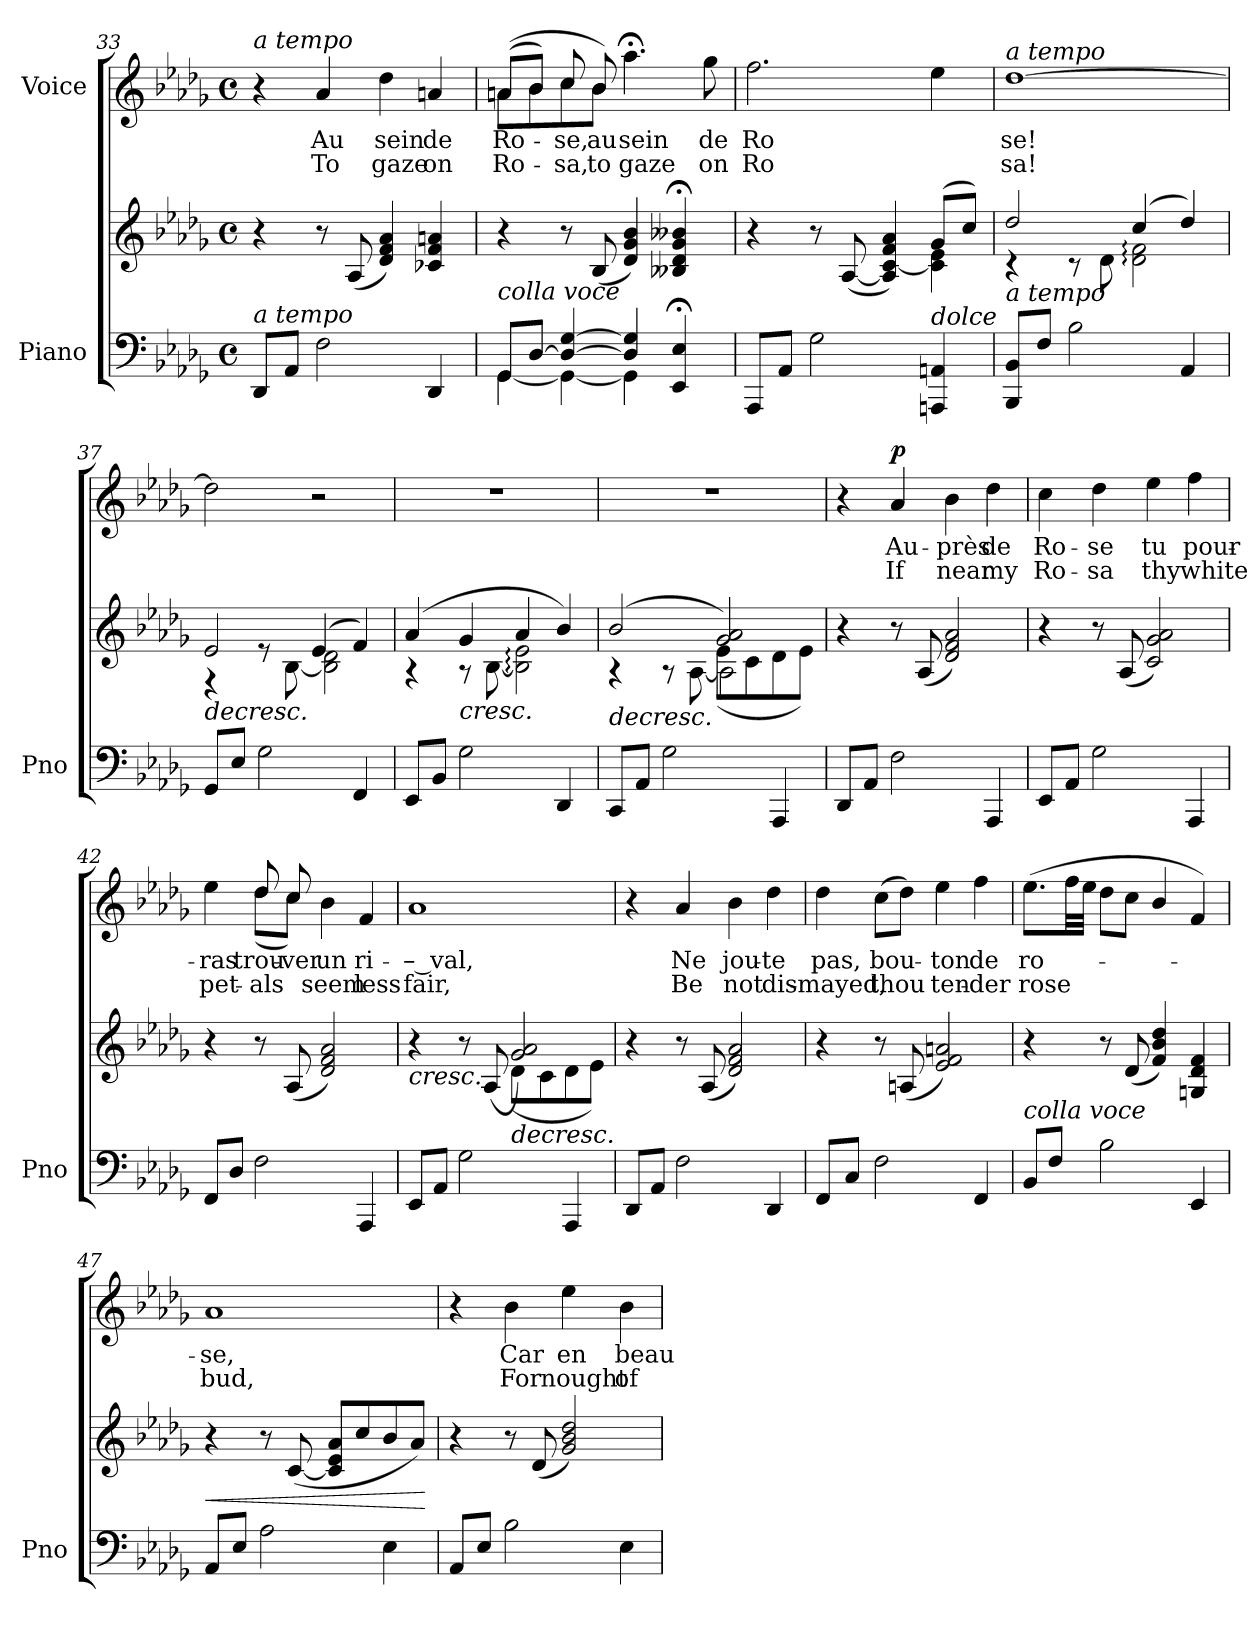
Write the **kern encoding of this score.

**kern	**kern	**dynam	**kern	**text	**text	**dynam
*part2	*part2	*part2	*part1	*part1	*part1	*part1
*staff3	*staff2	*staff2/3	*staff1	*staff1	*staff1	*staff1
*I"Piano	*	*	*I"Voice	*	*	*
*I'Pno	*	*	*	*	*	*
*clefF4	*clefG2	*	*clefG2	*	*	*
*k[b-e-a-d-g-]	*k[b-e-a-d-g-]	*	*k[b-e-a-d-g-]	*	*	*
*M4/4	*M4/4	*	*M4/4	*	*	*
*met(c)	*met(c)	*	*met(c)	*	*	*
=33	=33	=33	=33	=33	=33	=33
!	!	!	!LO:TX:a:i:t=a tempo	!	!	!
!LO:TX:a:i:t=a tempo	!	!	!	!	!	!
8DD-/L	4r	.	4r	.	.	.
8AA-/J	.	.	.	.	.	.
!	!	!	!	!LO:LY:b	!LO:LY:b	!
2F\	8r	.	4a-/	Au	To	.
.	(<8A-/	.	.	.	.	.
!	!	!	!	!LO:LY:b	!LO:LY:b	!
.	4d-/ 4f/ 4a-/)	.	4dd-\	sein	gaze	.
!	!	!	!	!LO:LY:b	!LO:LY:b	!
4DD-/	4c-X/ 4f/ 4an/	.	4an/	de	on	.
!!LO:LB:g=z
=34	=34	=34	=34	=34	=34	=34
*^	*	*	*	*	*	*
!	!	!	!	!LO:TX:a:i:t=rit. con grazia	!	!	!
!LO:TX:a:i:t=colla voce	!	!	!	!	!	!	!
!	!	!	!	!	!LO:LY:b	!LO:LY:b	!
*	*	*	*	*^	*	*	*
8GG-/L	[4GG-\	4r	.	(>(<8an/L	8a\L	Ro-	Ro-	.
[8D-/J	.	.	.	8b-/J)	8b-\	.	.	.
!	!	!	!	!	!	!LO:LY:b	!LO:LY:b	!
4D-/_ [4G-/	4GG-\_	8r	.	8cc/	8cc\	-se,	-sa,	.
!	!	!	!	!	!	!LO:LY:b	!LO:LY:b	!
.	.	(>8B-/	.	8b-/)	8b-\J	au	to	.
!	!	!	!	!	!	!LO:LY:b	!LO:LY:b	!
4D-/] 4G-/]	4GG-\]	4d-/ 4g-/ 4b-/)	.	4.aa-;<\	2ryy	sein	gaze	.
4EE-/;< 4E-/;<	4ryy	4B--X/;< 4d-/;< 4g-/;< 4b--X/;<	.	.	.	.	.	.
!	!	!	!	!	!	!LO:LY:b	!LO:LY:b	!
.	.	.	.	8gg-\	.	de	on	.
*v	*v	*	*	*v	*v	*	*	*
=35	=35	=35	=35	=35	=35	=35
*	*^	*	*	*	*	*
!	!	!	!	!	!LO:LY:b	!LO:LY:b	!
8AAA-/L	4r	2ryy	.	2.ff\	Ro	Ro	.
8AA-/J	.	.	.	.	.	.	.
2G-\	8r	.	.	.	.	.	.
.	(>[8A-/	.	.	.	.	.	.
.	4A-/] [4c/ 4f/ 4a-/)	4rddyy	.	.	.	.	.
!LO:TX:a:i:t=dolce	!	!	!	!	!	!	!
4AAAn/ 4AAn/	(>8g-/L	4c\] 4e-\	.	4ee-\	.	.	.
.	8cc/J)	.	.	.	.	.	.
=36	=36	=36	=36	=36	=36	=36	=36
!	!	!	!	!LO:TX:a:i:t=a tempo	!	!	!
!LO:TX:a:i:t=a tempo	!	!	!	!	!	!	!
!	!	!	!	!	!LO:LY:b	!LO:LY:b	!
8BBB-/ 8BB-/L	2dd-/	4r	.	[1dd-	se!	sa!	.
8F/J	.	.	.	.	.	.	.
2B-\	.	8r	.	.	.	.	.
.	.	8d-\	.	.	.	.	.
.	(>4cc/	2d-\: 2f\:	.	.	.	.	.
4AA-/	4dd-/)	.	.	.	.	.	.
=37	=37	=37	=37	=37	=37	=37	=37
!	!	!	!LO:HP:b	!	!	!	!
8GG-/L	2e-/	4r	>	2dd-\]	.	.	.
8E-/J	.	.	.	.	.	.	.
2G-\	.	8re	.	.	.	.	.
.	.	[8B-\	.	.	.	.	.
.	(>4e-/	2B-\] 2d-\	.	2r	.	.	.
4FF/	4f/)	.	.	.	.	.	.
=38	=38	=38	=38	=38	=38	=38	=38
8EE-/L	(>4a-/	4r	.	1r	.	.	.
8BB-/J	.	.	.	.	.	.	.
!	!	!	!LO:HP:b	!	!	!	!
2G-\	4g-/	8r	<	.	.	.	.
.	.	[8B-\	.	.	.	.	.
.	4a-/	2B-\]: 2e-\:	.	.	.	.	.
4DD-/	4b-/)	.	.	.	.	.	.
*	*v	*v	*	*	*	*	*
.	.	]	.	.	.	.
!!LO:LB:g=z
=39	=39	=39	=39	=39	=39	=39
!	!	!LO:HP:b	!	!	!	!
*	*^	*	*	*	*	*
*	*	*^	*	*	*	*	*
8CC/L	(>2b-/	4r	2ryy	>	1r	.	.	.
8AA-/J	.	.	.	.	.	.	.	.
2G-\	.	8r	.	.	.	.	.	.
.	.	[8A-\	.	.	.	.	.	.
.	2g-/ 2a-/)	(<8e-\L	2A-\]	[	.	.	.	.
.	.	8c\	.	.	.	.	.	.
4AAA-/	.	8d-\	.	.	.	.	.	.
.	.	8e-\J)	.	.	.	.	.	.
*	*v	*v	*v	*	*	*	*	*
=40	=40	=40	=40	=40	=40	=40
8DD-/L	4r	.	4r	.	.	.
8AA-/J	.	.	.	.	.	.
!	!	!	!	!LO:LY:b	!LO:LY:b	!LO:DY:a
2F\	8r	.	4a-/	Au-	If	p
.	(<8A-/	.	.	.	.	.
!	!	!	!	!LO:LY:b	!LO:LY:b	!
.	2d-/ 2f/ 2a-/)	.	4b-\	-près	near	.
!	!	!	!	!LO:LY:b	!LO:LY:b	!
4AAA-/	.	.	4dd-\	de	my	.
=41	=41	=41	=41	=41	=41	=41
!	!	!	!	!LO:LY:b	!LO:LY:b	!
8EE-/L	4r	.	4cc\	Ro-	Ro-	.
8AA-/J	.	.	.	.	.	.
!	!	!	!	!LO:LY:b	!LO:LY:b	!
2G-\	8r	.	4dd-\	-se	-sa	.
.	(<8A-/	.	.	.	.	.
!	!	!	!	!LO:LY:b	!LO:LY:b	!
.	2c/ 2g-/ 2a-/)	.	4ee-\	tu	thy	.
!	!	!	!	!LO:LY:b	!LO:LY:b	!
4AAA-/	.	.	4ff\	pour-	white	.
=42	=42	=42	=42	=42	=42	=42
!	!	!	!	!LO:LY:b	!LO:LY:b	!
*	*	*	*^	*	*	*
8FF/L	4r	.	4ee-\	4ryy	-ras	pet-	.
8D-/J	.	.	.	.	.	.	.
!	!	!	!	!	!LO:LY:b	!LO:LY:b	!
2F\	8r	.	8dd-/	(<8dd-\L	trou-	-als	.
!	!	!	!	!	!LO:LY:b	!	!
.	(<8A-/	.	8cc/	8cc\J)	-ver	.	.
!	!	!	!	!	!LO:LY:b	!LO:LY:b	!
.	2d-/ 2f/ 2a-/)	.	4b-\	2ryy	un	seem	.
!	!	!	!	!	!LO:LY:b	!LO:LY:b	!
4AAA-/	.	.	4f/	.	ri-	less	.
*	*	*	*v	*v	*	*	*
!!LO:LB:g=z
=43	=43	=43	=43	=43	=43	=43
!	!	!LO:HP:b	!	!LO:LY:b	!LO:LY:b	!
*	*^	*	*	*	*	*
8EE-/L	4r	2ryy	<	1a-	-– val,	fair,	.
8AA-/J	.	.	.	.	.	.	.
2G-\	8r	.	.	.	.	.	.
.	(>8A-/	.	.	.	.	.	.
!	!	!	!LO:HP:n=1:b	!	!	!	!
.	2g-/ 2a-/)	(<8d-\L	] >	.	.	.	.
.	.	8c\	.	.	.	.	.
4AAA-/	.	8d-\	.	.	.	.	.
.	.	8e-\J)	.	.	.	.	.
*	*v	*v	*	*	*	*	*
.	.	[	.	.	.	.
=44	=44	=44	=44	=44	=44	=44
8DD-/L	4r	.	4r	.	.	.
8AA-/J	.	.	.	.	.	.
!	!	!	!	!LO:LY:b	!LO:LY:b	!
2F\	8r	.	4a-/	Ne	Be	.
.	(<8A-/	.	.	.	.	.
!	!	!	!	!LO:LY:b	!LO:LY:b	!
.	2d-/ 2f/ 2a-/)	.	4b-\	jou-	not	.
!	!	!	!	!LO:LY:b	!LO:LY:b	!
4DD-/	.	.	4dd-\	-te	dis-	.
=45	=45	=45	=45	=45	=45	=45
!	!	!	!	!LO:LY:b	!LO:LY:b	!
8FF/L	4r	.	4dd-\	pas,	-mayed,	.
8C/J	.	.	.	.	.	.
!	!	!	!	!LO:LY:b	!LO:LY:b	!
2F\	8r	.	(>8cc\L	bou-	thou	.
.	(<8An/	.	8dd-\J)	.	.	.
!	!	!	!	!LO:LY:b	!LO:LY:b	!
.	2e-/ 2f/ 2an/)	.	4ee-\	-ton	ten-	.
!	!	!	!	!LO:LY:b	!LO:LY:b	!
4FF/	.	.	4ff\	de	-der	.
=46	=46	=46	=46	=46	=46	=46
!LO:TX:a:i:t=colla voce	!	!	!	!	!	!
!	!	!	!	!LO:LY:b	!LO:LY:b	!
8BB-/L	4r	.	(>8.ee-\L	ro-	-rose	.
8F/J	.	.	.	.	.	.
.	.	.	32ff\LL	.	.	.
.	.	.	32ee-\JJJ	.	.	.
2B-\	8r	.	8dd-\L	.	.	.
.	(<8d-/	.	8cc\J	.	.	.
.	4f/ 4b-/ 4dd-/)	.	4b-/	.	.	.
4EE-/	4Gn/ 4d-/ 4f/	.	4f/)	.	.	.
!!LO:PB:g=z
=47	=47	=47	=47	=47	=47	=47
!	!	!LO:HP:b	!	!LO:LY:b	!LO:LY:b	!
8AA-/L	4r	<	1a-	-se,	bud,	.
8E-/J	.	.	.	.	.	.
2A-\	8r	.	.	.	.	.
.	(>[8c/	]	.	.	.	.
.	8c/] 8e-/ 8a-/L	.	.	.	.	.
.	8cc/	.	.	.	.	.
4E-\	8b-/	.	.	.	.	.
.	8a-/J)	.	.	.	.	.
.	.	[	.	.	.	.
=48	=48	=48	=48	=48	=48	=48
8AA-/L	4r	.	4r	.	.	.
8E-/J	.	.	.	.	.	.
!	!	!	!	!LO:LY:b	!LO:LY:b	!
2B-\	8r	.	4b-\	Car	For	.
.	(<8d-/	.	.	.	.	.
!	!	!	!	!LO:LY:b	!LO:LY:b	!
.	2g-/ 2b-/ 2dd-/)	.	4ee-\	en	nought	.
!	!	!	!	!LO:LY:b	!LO:LY:b	!
4E-\	.	.	4b-\	beau-	of	.
=	=	=	=	=	=	=
*-	*-	*-	*-	*-	*-	*-
